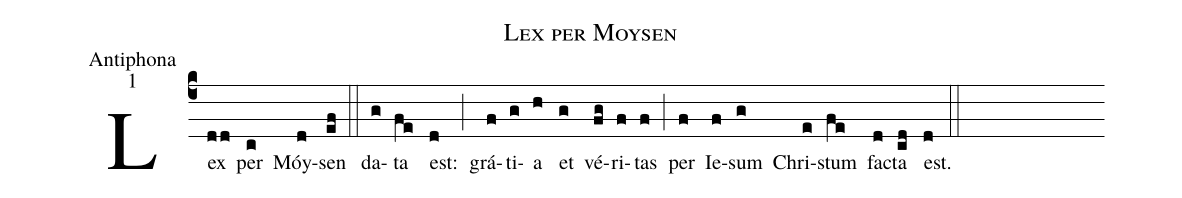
name:Lex per Moysen;
office-part:Antiphona;
mode:1;
%%
(c4) Lex(dd) per(c) Móy(d)sen(ef) (::)
da(g)ta(fe) est:(d) (;) grá(f)ti(g)a(h) et(g) vé(fg)ri(f)tas(f) (;) per(f) Ie(f)sum(g) Chri(e)stum(fe) fa(d)cta(cd) est.(d) (::)
